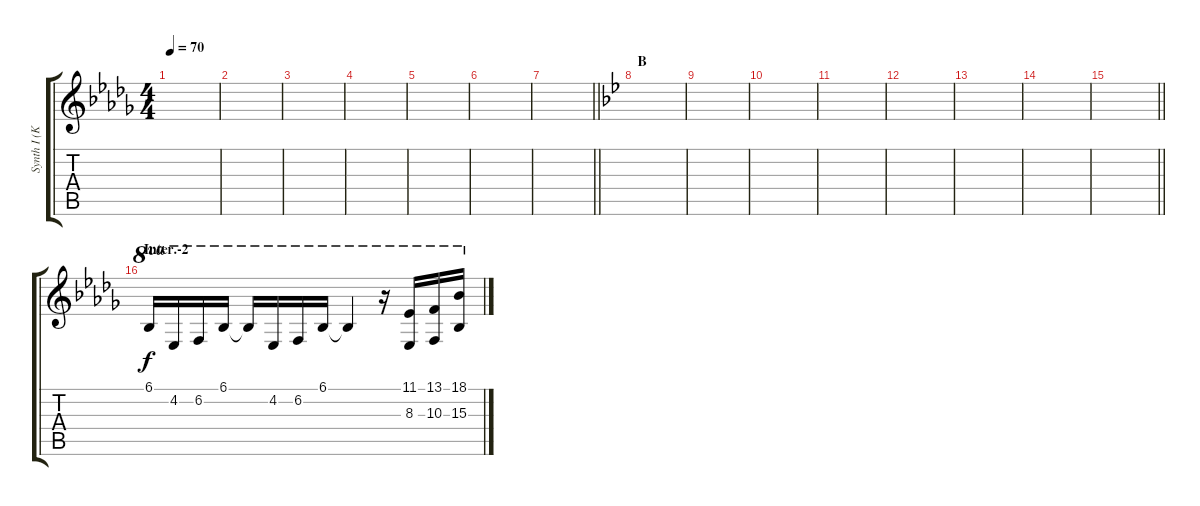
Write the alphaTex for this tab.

\track ("Synth I (Kotobuki Tsumugi)" "Synth I (K") {instrument acousticgrandpiano}
\staff {score tabs}
\tuning (E4 B3 G3 D3 A2 E2) {hide}
\ts (4 4)
\tempo 70
\clef g2
\ks db
|
|
|
|
|
|
\barLineRight lightlight
|
\section ("" "B")
\ks bb
|
|
|
|
|
|
|
\barLineRight lightlight
|
\section ("" "Inter.-2")
\ks db
6.1.16{ot 8va} 4.2.16{ot 8va} 6.2.16{ot 8va} 6.1.16{ot 8va} 6.1{t}.16{ot 8va} 4.2.16{ot 8va} 6.2.16{ot 8va} 6.1.16{ot 8va} 6.1{t}.4{ot 8va} r.16{ot 8va} (11.1 8.3).16{ot 8va} (13.1 10.3).16{ot 8va} (18.1 15.3).16{ot 8va}
